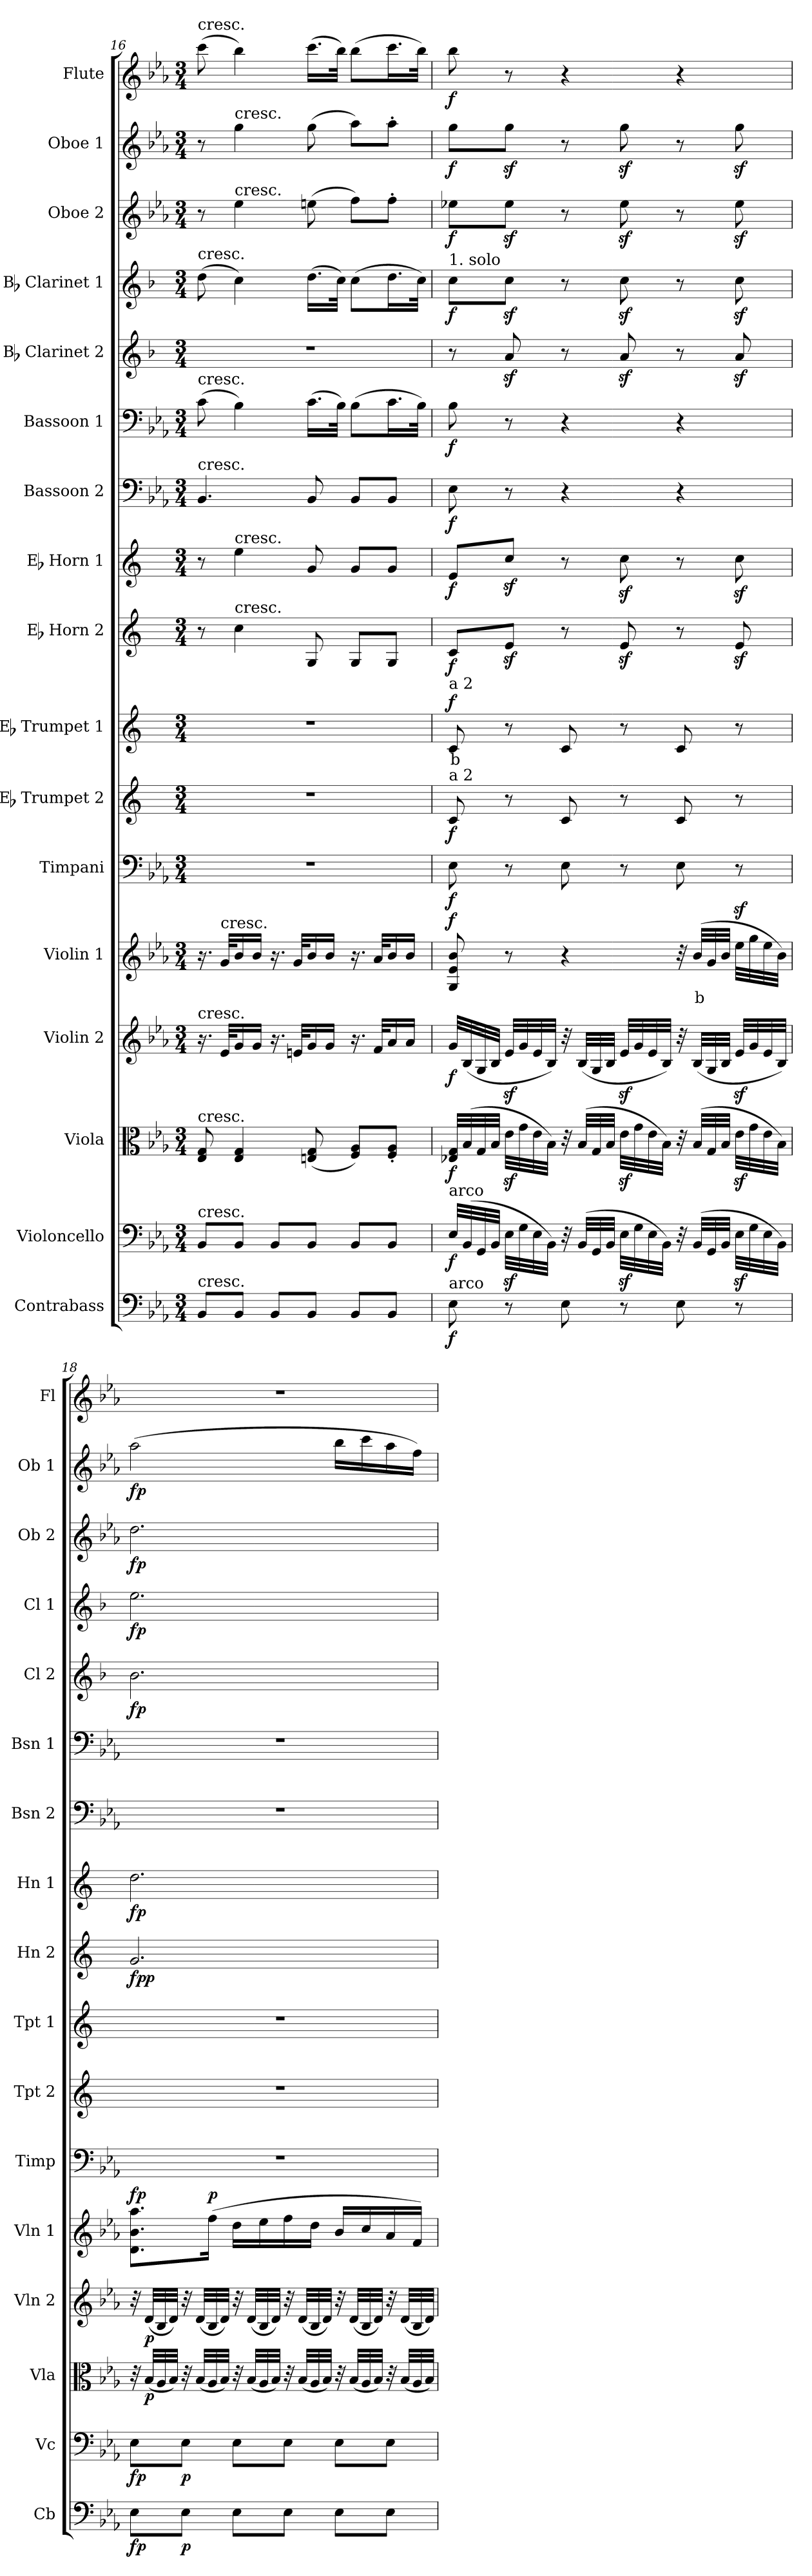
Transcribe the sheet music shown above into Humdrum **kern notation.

**kern	**dynam	**kern	**dynam	**kern	**dynam	**kern	**dynam	**kern	**text	**dynam	**kern	**dynam	**kern	**dynam	**kern	**text	**dynam	**kern	**dynam	**kern	**dynam	**kern	**dynam	**kern	**dynam	**kern	**dynam	**kern	**dynam	**kern	**dynam	**kern	**dynam	**kern	**dynam
*part17	*part17	*part16	*part16	*part15	*part15	*part14	*part14	*part13	*part13	*part13	*part12	*part12	*part11	*part11	*part10	*part10	*part10	*part9	*part9	*part8	*part8	*part7	*part7	*part6	*part6	*part5	*part5	*part4	*part4	*part3	*part3	*part2	*part2	*part1	*part1
*staff17	*staff17	*staff16	*staff16	*staff15	*staff15	*staff14	*staff14	*staff13	*staff13	*staff13	*staff12	*staff12	*staff11	*staff11	*staff10	*staff10	*staff10	*staff9	*staff9	*staff8	*staff8	*staff7	*staff7	*staff6	*staff6	*staff5	*staff5	*staff4	*staff4	*staff3	*staff3	*staff2	*staff2	*staff1	*staff1
*I"Contrabass	*	*I"Violoncello	*	*I"Viola	*	*I"Violin 2	*	*I"Violin 1	*	*	*I"Timpani	*	*I"Eb Trumpet 2	*	*I"Eb Trumpet 1	*	*	*I"Eb Horn 2	*	*I"Eb Horn 1	*	*I"Bassoon 2	*	*I"Bassoon 1	*	*I"Bb Clarinet 2	*	*I"Bb Clarinet 1	*	*I"Oboe 2	*	*I"Oboe 1	*	*I"Flute	*
*I'Cb	*	*I'Vc	*	*I'Vla	*	*I'Vln 2	*	*I'Vln 1	*	*	*I'Timp	*	*I'Tpt 2	*	*I'Tpt 1	*	*	*I'Hn 2	*	*I'Hn 1	*	*I'Bsn 2	*	*I'Bsn 1	*	*I'Cl 2	*	*I'Cl 1	*	*I'Ob 2	*	*I'Ob 1	*	*I'Fl	*
*clefF4	*	*clefF4	*	*clefC3	*	*clefG2	*	*clefG2	*	*	*clefF4	*	*clefG2	*	*clefG2	*	*	*clefG2	*	*clefG2	*	*clefF4	*	*clefF4	*	*clefG2	*	*clefG2	*	*clefG2	*	*clefG2	*	*clefG2	*
*ITrd7c12	*	*	*	*	*	*	*	*	*	*	*	*	*ITrd-2c-3	*	*ITrd-2c-3	*	*	*ITrd5c9	*	*ITrd5c9	*	*	*	*	*	*ITrd1c2	*	*ITrd1c2	*	*	*	*	*	*	*
*k[b-e-a-]	*	*k[b-e-a-]	*	*k[b-e-a-]	*	*k[b-e-a-]	*	*k[b-e-a-]	*	*	*k[b-e-a-]	*	*k[b-e-a-]	*	*k[b-e-a-]	*	*	*k[b-e-a-]	*	*k[b-e-a-]	*	*k[b-e-a-]	*	*k[b-e-a-]	*	*k[b-e-a-]	*	*k[b-e-a-]	*	*k[b-e-a-]	*	*k[b-e-a-]	*	*k[b-e-a-]	*
*M3/4	*	*M3/4	*	*M3/4	*	*M3/4	*	*M3/4	*	*	*M3/4	*	*M3/4	*	*M3/4	*	*	*M3/4	*	*M3/4	*	*M3/4	*	*M3/4	*	*M3/4	*	*M3/4	*	*M3/4	*	*M3/4	*	*M3/4	*
=16	=16	=16	=16	=16	=16	=16	=16	=16	=16	=16	=16	=16	=16	=16	=16	=16	=16	=16	=16	=16	=16	=16	=16	=16	=16	=16	=16	=16	=16	=16	=16	=16	=16	=16	=16
!	!	!	!	!	!	!	!	!	!	!	!	!	!	!	!	!	!	!	!	!	!	!	!	!	!	!	!	!	!	!	!	!	!	!LO:TX:a:t=cresc.	!
!	!	!	!	!	!	!	!	!	!	!	!	!	!	!	!	!	!	!	!	!	!	!	!	!	!	!	!	!LO:TX:a:t=cresc.	!	!	!	!	!	!	!
!	!	!	!	!	!	!	!	!	!	!	!	!	!	!	!	!	!	!	!	!	!	!	!	!LO:TX:a:t=cresc.	!	!	!	!	!	!	!	!	!	!	!
!	!	!	!	!	!	!	!	!	!	!	!	!	!	!	!	!	!	!	!	!	!	!LO:TX:a:t=cresc.	!	!	!	!	!	!	!	!	!	!	!	!	!
!	!	!	!	!	!	!LO:TX:a:t=cresc.	!	!	!	!	!	!	!	!	!	!	!	!	!	!	!	!	!	!	!	!	!	!	!	!	!	!	!	!	!
!	!	!	!	!LO:TX:a:t=cresc.	!	!	!	!	!	!	!	!	!	!	!	!	!	!	!	!	!	!	!	!	!	!	!	!	!	!	!	!	!	!	!
!	!	!LO:TX:a:t=cresc.	!	!	!	!	!	!	!	!	!	!	!	!	!	!	!	!	!	!	!	!	!	!	!	!	!	!	!	!	!	!	!	!	!
!LO:TX:a:t=cresc.	!	!	!	!	!	!	!	!	!	!	!	!	!	!	!	!	!	!	!	!	!	!	!	!	!	!	!	!	!	!	!	!	!	!	!
8BBB-/L	.	8BB-/L	.	8E-/ 8G/	.	16.r	.	16.r	.	.	2.r	.	2.r	.	2.r	.	.	8r	.	8r	.	4.BB-/	.	(8c\	.	2.r	.	(8cc\	.	8r	.	8r	.	(8ccc\	.
!	!	!	!	!	!	!	!	!LO:TX:a:t=cresc.	!	!	!	!	!	!	!	!	!	!	!	!	!	!	!	!	!	!	!	!	!	!	!	!	!	!	!
.	.	.	.	.	.	32e-/KLL	.	32g/KLL	.	.	.	.	.	.	.	.	.	.	.	.	.	.	.	.	.	.	.	.	.	.	.	.	.	.	.
!	!	!	!	!	!	!	!	!	!	!	!	!	!	!	!	!	!	!	!	!	!	!	!	!	!	!	!	!	!	!	!	!LO:TX:a:t=cresc.	!	!	!
!	!	!	!	!	!	!	!	!	!	!	!	!	!	!	!	!	!	!	!	!	!	!	!	!	!	!	!	!	!	!LO:TX:a:t=cresc.	!	!	!	!	!
!	!	!	!	!	!	!	!	!	!	!	!	!	!	!	!	!	!	!	!	!LO:TX:a:t=cresc.	!	!	!	!	!	!	!	!	!	!	!	!	!	!	!
!	!	!	!	!	!	!	!	!	!	!	!	!	!	!	!	!	!	!LO:TX:a:t=cresc.	!	!	!	!	!	!	!	!	!	!	!	!	!	!	!	!	!
8BBB-/J	.	8BB-/J	.	4E-/ 4G/	.	16g/	.	16b-/	.	.	.	.	.	.	.	.	.	4e-\	.	4g\	.	.	.	4B-\)	.	.	.	4b-\)	.	4ee-\	.	4gg\	.	4bb-\)	.
.	.	.	.	.	.	16g/JJ	.	16b-/JJ	.	.	.	.	.	.	.	.	.	.	.	.	.	.	.	.	.	.	.	.	.	.	.	.	.	.	.
8BBB-/L	.	8BB-/L	.	.	.	16.r	.	16.r	.	.	.	.	.	.	.	.	.	.	.	.	.	.	.	.	.	.	.	.	.	.	.	.	.	.	.
.	.	.	.	.	.	32en/KLL	.	32g/KLL	.	.	.	.	.	.	.	.	.	.	.	.	.	.	.	.	.	.	.	.	.	.	.	.	.	.	.
8BBB-/J	.	8BB-/J	.	(8En/ 8G/	.	16g/	.	16b-/	.	.	.	.	.	.	.	.	.	8BB-/	.	8B-/	.	8BB-/	.	(16.c\LL	.	.	.	(16.cc\LL	.	(8een\	.	(8gg\	.	(16.ccc\LL	.
.	.	.	.	.	.	16g/JJ	.	16b-/JJ	.	.	.	.	.	.	.	.	.	.	.	.	.	.	.	.	.	.	.	.	.	.	.	.	.	.	.
.	.	.	.	.	.	.	.	.	.	.	.	.	.	.	.	.	.	.	.	.	.	.	.	32B-\JJk)	.	.	.	32b-\JJk)	.	.	.	.	.	32bb-\JJk)	.
8BBB-/L	.	8BB-/L	.	8F/ 8A-/L)	.	16.r	.	16.r	.	.	.	.	.	.	.	.	.	8BB-/L	.	8B-/L	.	8BB-/L	.	(8B-\L	.	.	.	(8b-\L	.	8ff\L)	.	8aa-\L)	.	(8bb-\L	.
.	.	.	.	.	.	32f/KLL	.	32a-/KLL	.	.	.	.	.	.	.	.	.	.	.	.	.	.	.	.	.	.	.	.	.	.	.	.	.	.	.
8BBB-/J	.	8BB-/J	.	8F/' 8A-/'J	.	16a-/	.	16b-/	.	.	.	.	.	.	.	.	.	8BB-/J	.	8B-/J	.	8BB-/J	.	16.c\L	.	.	.	16.cc\L	.	8ff'\J	.	8aa-'\J	.	16.ccc\L	.
.	.	.	.	.	.	16a-/JJ	.	16b-/JJ	.	.	.	.	.	.	.	.	.	.	.	.	.	.	.	.	.	.	.	.	.	.	.	.	.	.	.
.	.	.	.	.	.	.	.	.	.	.	.	.	.	.	.	.	.	.	.	.	.	.	.	32B-\JJk)	.	.	.	32b-\JJk)	.	.	.	.	.	32bb-\JJk)	.
!!LO:PB:g=z
=17	=17	=17	=17	=17	=17	=17	=17	=17	=17	=17	=17	=17	=17	=17	=17	=17	=17	=17	=17	=17	=17	=17	=17	=17	=17	=17	=17	=17	=17	=17	=17	=17	=17	=17	=17
!	!	!	!	!	!	!	!	!	!	!	!	!	!	!	!	!	!	!	!	!	!	!	!	!	!	!	!	!LO:TX:a:t=1. solo	!	!	!	!	!	!	!
!	!	!	!	!	!	!	!	!	!	!	!	!	!	!	!LO:TX:a:t=a 2	!	!	!	!	!	!	!	!	!	!	!	!	!	!	!	!	!	!	!	!
!	!	!	!	!	!	!	!	!	!	!	!	!	!LO:TX:a:t=a 2	!	!	!	!	!	!	!	!	!	!	!	!	!	!	!	!	!	!	!	!	!	!
!	!	!LO:TX:a:t=arco	!	!	!	!	!	!	!	!	!	!	!	!	!	!	!	!	!	!	!	!	!	!	!	!	!	!	!	!	!	!	!	!	!
!LO:TX:a:t=arco	!	!	!	!	!	!	!	!	!	!	!	!	!	!	!	!	!	!	!	!	!	!	!	!	!	!	!	!	!	!	!	!	!	!	!
!	!LO:DY:b	!	!LO:DY:b	!	!LO:DY:b	!	!LO:DY:b	!	!	!LO:DY:b	!	!LO:DY:b	!	!LO:DY:b	!	!LO:LY:b:color=#FF0000	!LO:DY:b	!	!LO:DY:b	!	!LO:DY:b	!	!LO:DY:b	!	!LO:DY:b	!	!	!	!LO:DY:b	!	!LO:DY:b	!	!LO:DY:b	!	!LO:DY:b
8EE-\	f	32E-/LLL	f	32E-X/ 32G/LLL	f	32g/LLL	f	8G/ 8e-/ 8b-/	.	f	8E-\	f	8e-/	f	8e-/	b	f	8E-/L	f	8G/L	f	8E-\	f	8B-\	f	8r	.	8b-\L	f	8ee-X\L	f	8gg\L	f	8bb-\	f
.	.	(32BB-/	.	(32B-/	.	(32B-/	.	.	.	.	.	.	.	.	.	.	.	.	.	.	.	.	.	.	.	.	.	.	.	.	.	.	.	.	.
.	.	32GG/	.	32G/	.	32G/	.	.	.	.	.	.	.	.	.	.	.	.	.	.	.	.	.	.	.	.	.	.	.	.	.	.	.	.	.
.	.	32BB-/JJJ	.	32B-/JJJ	.	32B-/JJJ	.	.	.	.	.	.	.	.	.	.	.	.	.	.	.	.	.	.	.	.	.	.	.	.	.	.	.	.	.
8r	.	32E-z<\LLL	.	32e-z<\LLL	.	32e-z</LLL	.	8r	.	.	8r	.	8r	.	8r	.	.	8Gz</J	.	8e-z</J	.	8r	.	8r	.	8gz</	.	8b-z<\J	.	8ee-z<\J	.	8ggz<\J	.	8r	.
.	.	32G\	.	32g\	.	32g/	.	.	.	.	.	.	.	.	.	.	.	.	.	.	.	.	.	.	.	.	.	.	.	.	.	.	.	.	.
.	.	32E-\	.	32e-\	.	32e-/	.	.	.	.	.	.	.	.	.	.	.	.	.	.	.	.	.	.	.	.	.	.	.	.	.	.	.	.	.
.	.	32BB-\JJJ)	.	32B-\JJJ)	.	32B-/JJJ)	.	.	.	.	.	.	.	.	.	.	.	.	.	.	.	.	.	.	.	.	.	.	.	.	.	.	.	.	.
8EE-\	.	32r	.	32r	.	32r	.	4r	.	.	8E-\	.	8e-/	.	8e-/	.	.	8r	.	8r	.	4r	.	4r	.	8r	.	8r	.	8r	.	8r	.	4r	.
.	.	(32BB-/LLL	.	(32B-/LLL	.	(32B-/LLL	.	.	.	.	.	.	.	.	.	.	.	.	.	.	.	.	.	.	.	.	.	.	.	.	.	.	.	.	.
.	.	32GG/	.	32G/	.	32G/	.	.	.	.	.	.	.	.	.	.	.	.	.	.	.	.	.	.	.	.	.	.	.	.	.	.	.	.	.
.	.	32BB-/JJJ	.	32B-/JJJ	.	32B-/JJJ	.	.	.	.	.	.	.	.	.	.	.	.	.	.	.	.	.	.	.	.	.	.	.	.	.	.	.	.	.
8r	.	32E-z<\LLL	.	32e-z<\LLL	.	32e-z</LLL	.	.	.	.	8r	.	8r	.	8r	.	.	8Gz</	.	8e-z<\	.	.	.	.	.	8gz</	.	8b-z<\	.	8ee-z<\	.	8ggz<\	.	.	.
.	.	32G\	.	32g\	.	32g/	.	.	.	.	.	.	.	.	.	.	.	.	.	.	.	.	.	.	.	.	.	.	.	.	.	.	.	.	.
.	.	32E-\	.	32e-\	.	32e-/	.	.	.	.	.	.	.	.	.	.	.	.	.	.	.	.	.	.	.	.	.	.	.	.	.	.	.	.	.
.	.	32BB-\JJJ)	.	32B-\JJJ)	.	32B-/JJJ)	.	.	.	.	.	.	.	.	.	.	.	.	.	.	.	.	.	.	.	.	.	.	.	.	.	.	.	.	.
8EE-\	.	32r	.	32r	.	32r	.	32r	.	.	8E-\	.	8e-/	.	8e-/	.	.	8r	.	8r	.	4r	.	4r	.	8r	.	8r	.	8r	.	8r	.	4r	.
!	!	!	!	!	!	!	!	!	!LO:LY:b:color=#FF0000	!	!	!	!	!	!	!	!	!	!	!	!	!	!	!	!	!	!	!	!	!	!	!	!	!	!
.	.	(32BB-/LLL	.	(32B-/LLL	.	(32B-/LLL	.	(32b-/LLL	b	.	.	.	.	.	.	.	.	.	.	.	.	.	.	.	.	.	.	.	.	.	.	.	.	.	.
.	.	32GG/	.	32G/	.	32G/	.	32g/	.	.	.	.	.	.	.	.	.	.	.	.	.	.	.	.	.	.	.	.	.	.	.	.	.	.	.
.	.	32BB-/JJJ	.	32B-/JJJ	.	32B-/JJJ	.	32b-/JJJ	.	.	.	.	.	.	.	.	.	.	.	.	.	.	.	.	.	.	.	.	.	.	.	.	.	.	.
8r	.	32E-z<\LLL	.	32e-z<\LLL	.	32e-z</LLL	.	32ee-z<\LLL	.	.	8r	.	8r	.	8r	.	.	8Gz</	.	8e-z<\	.	.	.	.	.	8gz</	.	8b-z<\	.	8ee-z<\	.	8ggz<\	.	.	.
.	.	32G\	.	32g\	.	32g/	.	32gg\	.	.	.	.	.	.	.	.	.	.	.	.	.	.	.	.	.	.	.	.	.	.	.	.	.	.	.
.	.	32E-\	.	32e-\	.	32e-/	.	32ee-\	.	.	.	.	.	.	.	.	.	.	.	.	.	.	.	.	.	.	.	.	.	.	.	.	.	.	.
.	.	32BB-\JJJ)	.	32B-\JJJ)	.	32B-/JJJ)	.	32b-\JJJ)	.	.	.	.	.	.	.	.	.	.	.	.	.	.	.	.	.	.	.	.	.	.	.	.	.	.	.
=18	=18	=18	=18	=18	=18	=18	=18	=18	=18	=18	=18	=18	=18	=18	=18	=18	=18	=18	=18	=18	=18	=18	=18	=18	=18	=18	=18	=18	=18	=18	=18	=18	=18	=18	=18
!	!LO:DY:b	!	!LO:DY:b	!	!	!	!	!	!	!LO:DY:b	!	!	!	!	!	!	!	!	!LO:DY:b	!	!	!	!	!	!	!	!	!	!	!	!	!	!	!	!
!	!	!	!	!	!	!	!	!	!	!	!	!	!	!	!	!	!	!	!LO:DY:n=1:b	!	!LO:DY:b	!	!	!	!	!	!LO:DY:b	!	!LO:DY:b	!	!LO:DY:b	!	!LO:DY:b	!	!
8EE-\L	fp	8E-\L	fp	32r	.	32r	.	8.d\ 8.b-\ 8.aa-\L	.	fp	2.r	.	2.r	.	2.r	.	.	2.B-/	fp p	2.f\	fp	2.r	.	2.r	.	2.a-\	fp	2.dd\	fp	2.dd\	fp	(2aa-\	fp	2.r	.
!	!	!	!	!	!LO:DY:b	!	!LO:DY:b	!	!	!	!	!	!	!	!	!	!	!	!	!	!	!	!	!	!	!	!	!	!	!	!	!	!	!	!
.	.	.	.	(32B-/LLL	p	(32d/LLL	p	.	.	.	.	.	.	.	.	.	.	.	.	.	.	.	.	.	.	.	.	.	.	.	.	.	.	.	.
.	.	.	.	32A-/	.	32B-/	.	.	.	.	.	.	.	.	.	.	.	.	.	.	.	.	.	.	.	.	.	.	.	.	.	.	.	.	.
.	.	.	.	32B-/JJJ)	.	32d/JJJ)	.	.	.	.	.	.	.	.	.	.	.	.	.	.	.	.	.	.	.	.	.	.	.	.	.	.	.	.	.
!	!LO:DY:b	!	!LO:DY:b	!	!	!	!	!	!	!	!	!	!	!	!	!	!	!	!	!	!	!	!	!	!	!	!	!	!	!	!	!	!	!	!
8EE-\J	p	8E-\J	p	32r	.	32r	.	.	.	.	.	.	.	.	.	.	.	.	.	.	.	.	.	.	.	.	.	.	.	.	.	.	.	.	.
.	.	.	.	(32B-/LLL	.	(32d/LLL	.	.	.	.	.	.	.	.	.	.	.	.	.	.	.	.	.	.	.	.	.	.	.	.	.	.	.	.	.
!	!	!	!	!	!	!	!	!	!	!LO:DY:b	!	!	!	!	!	!	!	!	!	!	!	!	!	!	!	!	!	!	!	!	!	!	!	!	!
.	.	.	.	32A-/	.	32B-/	.	(16ff\Jk	.	p	.	.	.	.	.	.	.	.	.	.	.	.	.	.	.	.	.	.	.	.	.	.	.	.	.
.	.	.	.	32B-/JJJ)	.	32d/JJJ)	.	.	.	.	.	.	.	.	.	.	.	.	.	.	.	.	.	.	.	.	.	.	.	.	.	.	.	.	.
8EE-\L	.	8E-\L	.	32r	.	32r	.	16dd\LL	.	.	.	.	.	.	.	.	.	.	.	.	.	.	.	.	.	.	.	.	.	.	.	.	.	.	.
.	.	.	.	(32B-/LLL	.	(32d/LLL	.	.	.	.	.	.	.	.	.	.	.	.	.	.	.	.	.	.	.	.	.	.	.	.	.	.	.	.	.
.	.	.	.	32A-/	.	32B-/	.	16ee-\	.	.	.	.	.	.	.	.	.	.	.	.	.	.	.	.	.	.	.	.	.	.	.	.	.	.	.
.	.	.	.	32B-/JJJ)	.	32d/JJJ)	.	.	.	.	.	.	.	.	.	.	.	.	.	.	.	.	.	.	.	.	.	.	.	.	.	.	.	.	.
8EE-\J	.	8E-\J	.	32r	.	32r	.	16ff\	.	.	.	.	.	.	.	.	.	.	.	.	.	.	.	.	.	.	.	.	.	.	.	.	.	.	.
.	.	.	.	(32B-/LLL	.	(32d/LLL	.	.	.	.	.	.	.	.	.	.	.	.	.	.	.	.	.	.	.	.	.	.	.	.	.	.	.	.	.
.	.	.	.	32A-/	.	32B-/	.	16dd\JJ	.	.	.	.	.	.	.	.	.	.	.	.	.	.	.	.	.	.	.	.	.	.	.	.	.	.	.
.	.	.	.	32B-/JJJ)	.	32d/JJJ)	.	.	.	.	.	.	.	.	.	.	.	.	.	.	.	.	.	.	.	.	.	.	.	.	.	.	.	.	.
8EE-\L	.	8E-\L	.	32r	.	32r	.	16b-/LL	.	.	.	.	.	.	.	.	.	.	.	.	.	.	.	.	.	.	.	.	.	.	.	16bb-\LL	.	.	.
.	.	.	.	(32B-/LLL	.	(32d/LLL	.	.	.	.	.	.	.	.	.	.	.	.	.	.	.	.	.	.	.	.	.	.	.	.	.	.	.	.	.
.	.	.	.	32A-/	.	32B-/	.	16cc/	.	.	.	.	.	.	.	.	.	.	.	.	.	.	.	.	.	.	.	.	.	.	.	16ccc\	.	.	.
.	.	.	.	32B-/JJJ)	.	32d/JJJ)	.	.	.	.	.	.	.	.	.	.	.	.	.	.	.	.	.	.	.	.	.	.	.	.	.	.	.	.	.
8EE-\J	.	8E-\J	.	32r	.	32r	.	16a-/	.	.	.	.	.	.	.	.	.	.	.	.	.	.	.	.	.	.	.	.	.	.	.	16aa-\	.	.	.
.	.	.	.	(32B-/LLL	.	(32d/LLL	.	.	.	.	.	.	.	.	.	.	.	.	.	.	.	.	.	.	.	.	.	.	.	.	.	.	.	.	.
.	.	.	.	32A-/	.	32B-/	.	16f/JJ)	.	.	.	.	.	.	.	.	.	.	.	.	.	.	.	.	.	.	.	.	.	.	.	16ff\JJ)	.	.	.
.	.	.	.	32B-/JJJ)	.	32d/JJJ)	.	.	.	.	.	.	.	.	.	.	.	.	.	.	.	.	.	.	.	.	.	.	.	.	.	.	.	.	.
=	=	=	=	=	=	=	=	=	=	=	=	=	=	=	=	=	=	=	=	=	=	=	=	=	=	=	=	=	=	=	=	=	=	=	=
*-	*-	*-	*-	*-	*-	*-	*-	*-	*-	*-	*-	*-	*-	*-	*-	*-	*-	*-	*-	*-	*-	*-	*-	*-	*-	*-	*-	*-	*-	*-	*-	*-	*-	*-	*-
